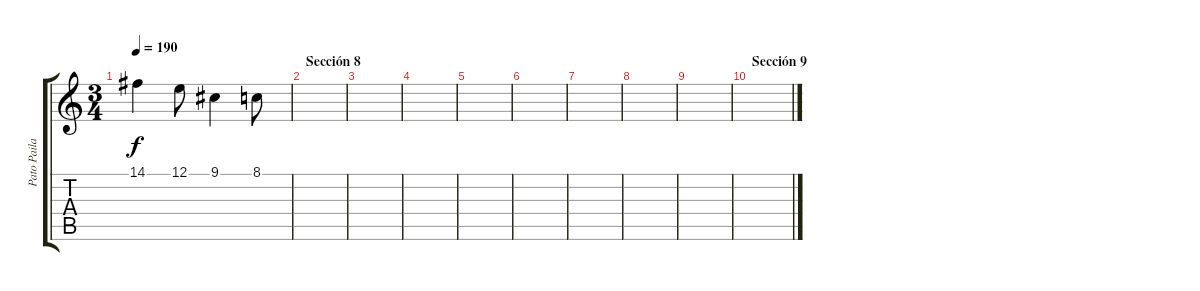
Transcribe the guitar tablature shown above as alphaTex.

\track ("Pato Pailamilla" "Pato Paila") {instrument trumpet}
\staff {score tabs}
\tuning (E4 B3 G3 D3 A2 E2) {hide}
\ts (3 4)
\tempo 190
\clef g2
\ks c
14.1{t}.4{dy f} 12.1.8 9.1.4 8.1.8 |
\section ("" "Sección 8")
|
|
|
|
|
|
|
|
\section ("" "Sección 9")
